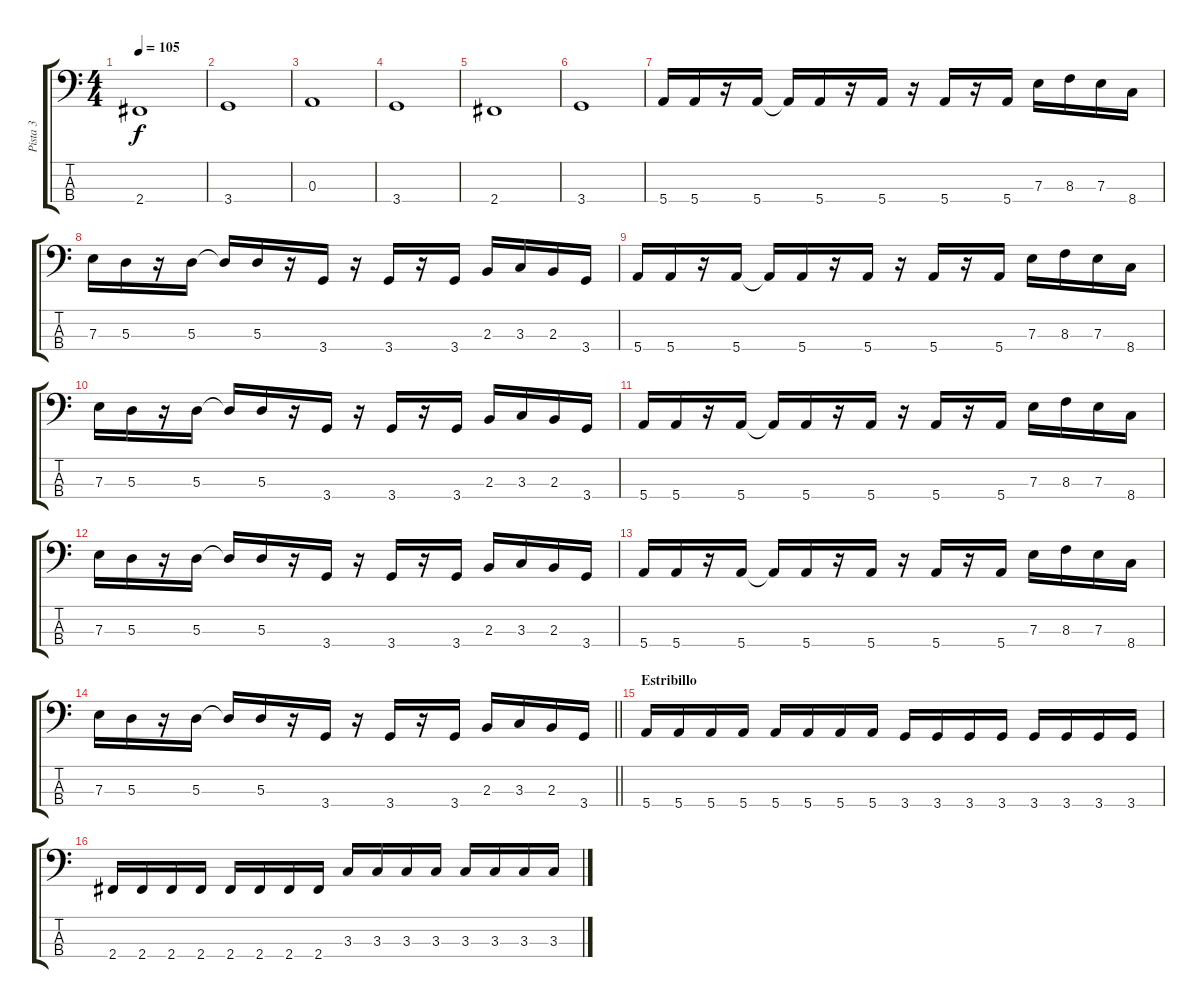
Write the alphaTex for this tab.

\track ("Pista 3" "Pista 3") {instrument electricbassfinger}
\staff {score tabs}
\tuning (G2 D2 A1 E1) {hide}
\ts (4 4)
\tempo 105
\clef f4
\ks c
2.4.1{dy f} |
3.4.1 |
0.3.1 |
3.4.1 |
2.4.1 |
3.4.1 |
5.4.16 5.4.16 r.16 5.4.16 5.4{t}.16 5.4.16 r.16 5.4.16 r.16 5.4.16 r.16 5.4.16 7.3.16 8.3.16 7.3.16 8.4.16 |
7.3.16 5.3.16 r.16 5.3.16 5.3{t}.16 5.3.16 r.16 3.4.16 r.16 3.4.16 r.16 3.4.16 2.3.16 3.3.16 2.3.16 3.4.16 |
5.4.16 5.4.16 r.16 5.4.16 5.4{t}.16 5.4.16 r.16 5.4.16 r.16 5.4.16 r.16 5.4.16 7.3.16 8.3.16 7.3.16 8.4.16 |
7.3.16 5.3.16 r.16 5.3.16 5.3{t}.16 5.3.16 r.16 3.4.16 r.16 3.4.16 r.16 3.4.16 2.3.16 3.3.16 2.3.16 3.4.16 |
5.4.16 5.4.16 r.16 5.4.16 5.4{t}.16 5.4.16 r.16 5.4.16 r.16 5.4.16 r.16 5.4.16 7.3.16 8.3.16 7.3.16 8.4.16 |
7.3.16 5.3.16 r.16 5.3.16 5.3{t}.16 5.3.16 r.16 3.4.16 r.16 3.4.16 r.16 3.4.16 2.3.16 3.3.16 2.3.16 3.4.16 |
5.4.16 5.4.16 r.16 5.4.16 5.4{t}.16 5.4.16 r.16 5.4.16 r.16 5.4.16 r.16 5.4.16 7.3.16 8.3.16 7.3.16 8.4.16 |
\barLineRight lightlight
7.3.16 5.3.16 r.16 5.3.16 5.3{t}.16 5.3.16 r.16 3.4.16 r.16 3.4.16 r.16 3.4.16 2.3.16 3.3.16 2.3.16 3.4.16 |
\section ("" "Estribillo")
5.4.16 5.4.16 5.4.16 5.4.16 5.4.16 5.4.16 5.4.16 5.4.16 3.4.16 3.4.16 3.4.16 3.4.16 3.4.16 3.4.16 3.4.16 3.4.16 |
2.4.16 2.4.16 2.4.16 2.4.16 2.4.16 2.4.16 2.4.16 2.4.16 3.3.16 3.3.16 3.3.16 3.3.16 3.3.16 3.3.16 3.3.16 3.3.16
